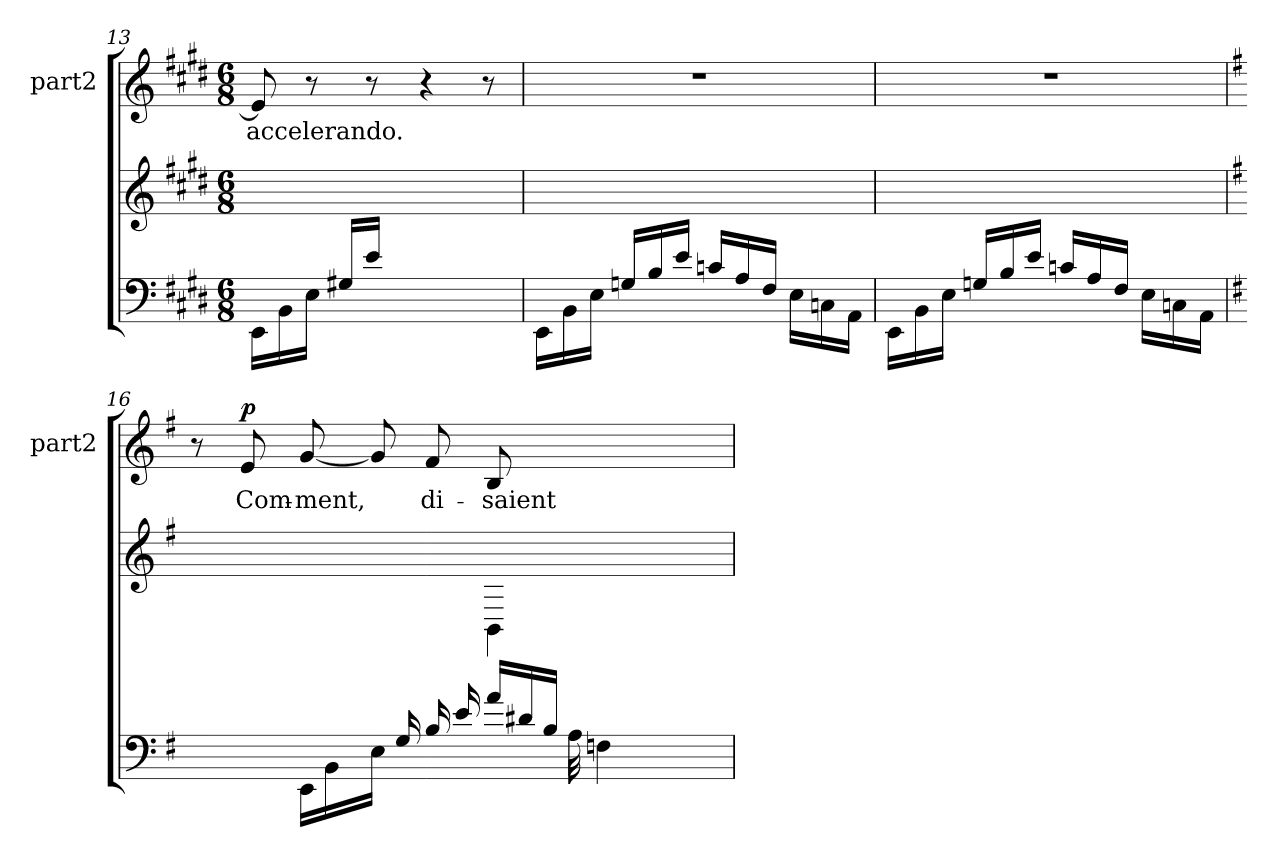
**kern	**kern	**kern	**text	**dynam
*part3	*part2	*part1	*part1	*part1
*staff3	*staff2	*staff1	*staff1	*staff1
*	*	*I"part2	*	*
*	*	*I'part2	*	*
*clefF4	*clefG2	*clefG2	*	*
*k[f#c#g#d#]	*k[f#c#g#d#]	*k[f#c#g#d#]	*	*
*M6/8	*M6/8	*M6/8	*	*
=13	=13	=13	=13	=13
16EEi\LL	2.ryy	8ei/]	accelerando.	.
16BBi\	.	.	.	.
16Ei\JJ	.	8r	.	.
16G#Xi/LL	.	.	.	.
16ei/JJ	.	8r	.	.
4..ryy	.	.	.	.
.	.	4r	.	.
.	.	8r	.	.
=14	=14	=14	=14	=14
16EEi\LL	2.ryy	2.r	.	.
16BBi\	.	.	.	.
16Ei\JJ	.	.	.	.
16Gni/LL	.	.	.	.
16Bi/	.	.	.	.
16ei/JJ	.	.	.	.
16cni/LL	.	.	.	.
16Ai/	.	.	.	.
16F#i/JJ	.	.	.	.
16Ei\LL	.	.	.	.
16Cni\	.	.	.	.
16AAi\JJ	.	.	.	.
=15	=15	=15	=15	=15
16EEi\LL	2.ryy	2.r	.	.
16BBi\	.	.	.	.
16Ei\JJ	.	.	.	.
16Gni/LL	.	.	.	.
16Bi/	.	.	.	.
16ei/JJ	.	.	.	.
16cni/LL	.	.	.	.
16Ai/	.	.	.	.
16F#i/JJ	.	.	.	.
16Ei\LL	.	.	.	.
16Cni\	.	.	.	.
16AAi\JJ	.	.	.	.
!!LO:PB:g=z
=16	=16	=16	=16	=16
*k[f#]	*k[f#]	*k[f#]	*	*
4ryy	16ryy	8r	.	.
.	16ryy	.	.	.
!	!	!	!	!LO:DY:a
.	16ryy	8ei/	Com-	p
.	16ryy	.	.	.
16EEi\LL	16ryy	[8gi/	ment,	.
16BBi\	16ryy	.	.	.
16Ei\JJ	16ryy	8gi/]	.	.
16Gi/	16ryy	.	.	.
16Bi/	16ryy	8f#i/	di-	.
16ei/	32ryy	.	.	.
.	32ryy	.	.	.
16ai/LL	4BBj\	8Bi/	saient-	.
16d#Xi/	.	.	.	.
16Bi/JJ	.	2ryy	.	.
32Ai\	.	.	.	.
4FZ\	.	.	.	.
.	8ryy	.	.	.
.	4ryy	.	.	.
8ryy	.	.	.	.
32ryy	.	.	.	.
=	=	=	=	=
*-	*-	*-	*-	*-
